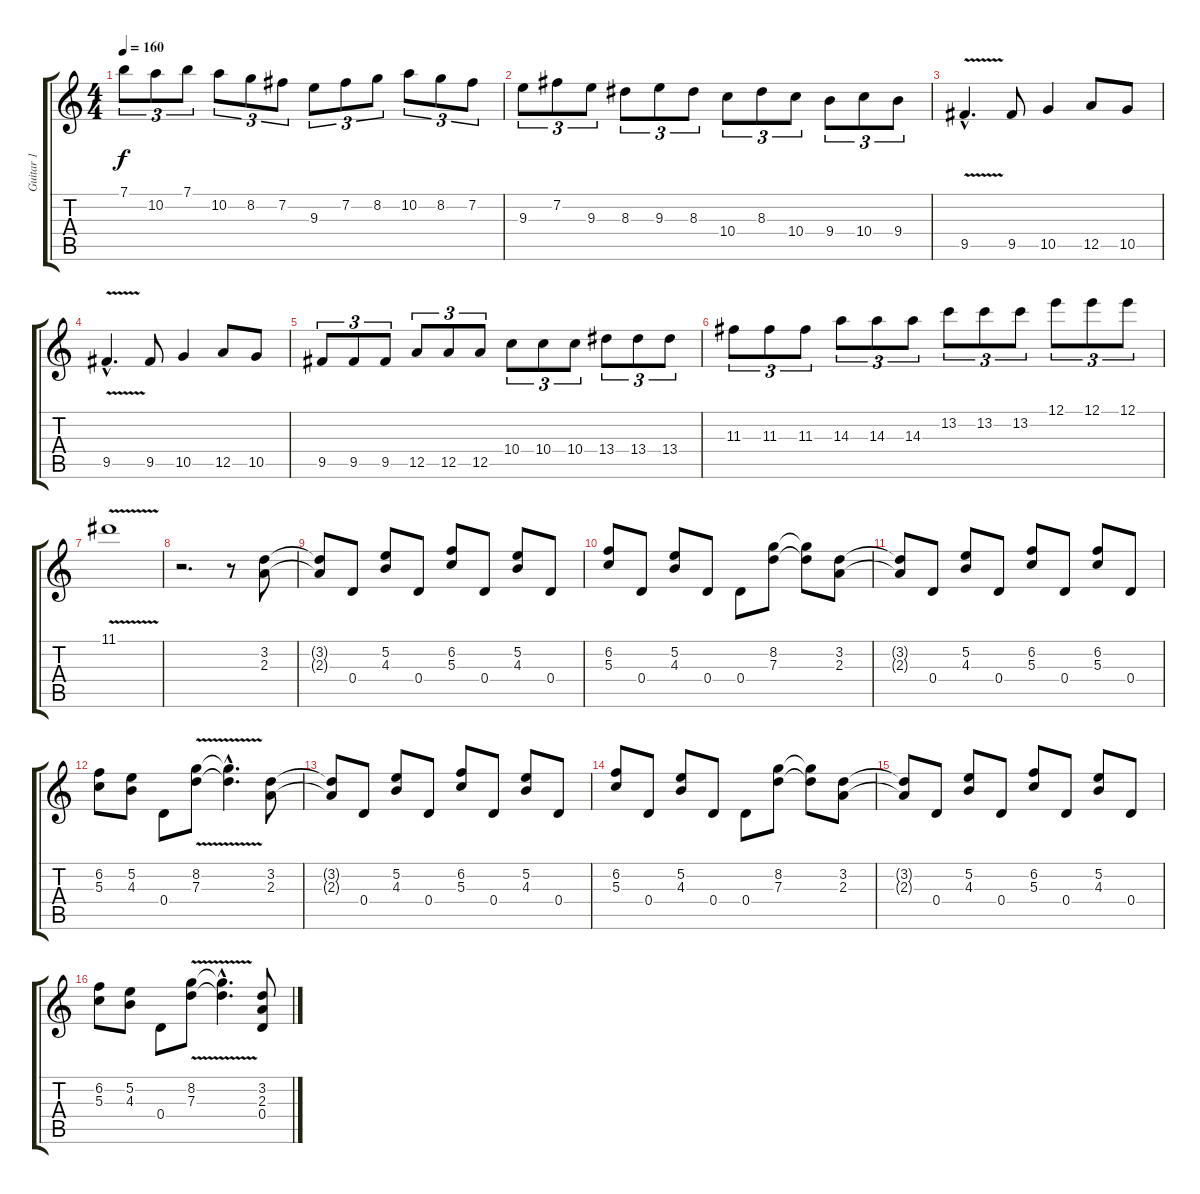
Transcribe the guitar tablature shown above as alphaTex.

\track ("Guitar 1" "Guitar 1") {instrument distortionguitar}
\staff {score tabs}
\tuning (E4 B3 G3 D3 A2 E2) {hide}
\ts (4 4)
\tempo 160
\clef g2
\ks c
7.1.8{tu (3 2) dy f} 10.2.8{tu (3 2)} 7.1.8{tu (3 2)} 10.2.8{tu (3 2)} 8.2.8{tu (3 2)} 7.2.8{tu (3 2)} 9.3.8{tu (3 2)} 7.2.8{tu (3 2)} 8.2.8{tu (3 2)} 10.2.8{tu (3 2)} 8.2.8{tu (3 2)} 7.2.8{tu (3 2)} |
9.3.8{tu (3 2)} 7.2.8{tu (3 2)} 9.3.8{tu (3 2)} 8.3.8{tu (3 2)} 9.3.8{tu (3 2)} 8.3.8{tu (3 2)} 10.4.8{tu (3 2)} 8.3.8{tu (3 2)} 10.4.8{tu (3 2)} 9.4.8{tu (3 2)} 10.4.8{tu (3 2)} 9.4.8{tu (3 2)} |
9.5{v hac}.4{d} 9.5.8 10.5.4 12.5.8 10.5.8 |
9.5{v hac}.4{d} 9.5.8 10.5.4 12.5.8 10.5.8 |
9.5.8{tu (3 2)} 9.5.8{tu (3 2)} 9.5.8{tu (3 2)} 12.5.8{tu (3 2)} 12.5.8{tu (3 2)} 12.5.8{tu (3 2)} 10.4.8{tu (3 2)} 10.4.8{tu (3 2)} 10.4.8{tu (3 2)} 13.4.8{tu (3 2)} 13.4.8{tu (3 2)} 13.4.8{tu (3 2)} |
11.3.8{tu (3 2)} 11.3.8{tu (3 2)} 11.3.8{tu (3 2)} 14.3.8{tu (3 2)} 14.3.8{tu (3 2)} 14.3.8{tu (3 2)} 13.2.8{tu (3 2)} 13.2.8{tu (3 2)} 13.2.8{tu (3 2)} 12.1.8{tu (3 2)} 12.1.8{tu (3 2)} 12.1.8{tu (3 2)} |
11.1{v}.1 |
r.2{d} r.8 (3.2 2.3).8 |
(3.2{t} 2.3{t}).8 0.4.8 (5.2 4.3).8 0.4.8 (6.2 5.3).8 0.4.8 (5.2 4.3).8 0.4.8 |
(6.2 5.3).8 0.4.8 (5.2 4.3).8 0.4.8 0.4.8 (8.2 7.3).8 (8.2{t} 7.3{t}).8 (3.2 2.3).8 |
(3.2{t} 2.3{t}).8 0.4.8 (5.2 4.3).8 0.4.8 (6.2 5.3).8 0.4.8 (6.2 5.3).8 0.4.8 |
(6.2 5.3).8 (5.2 4.3).8 0.4.8 (8.2 7.3{v}).8 (8.2{hac t} 7.3{hac t}).4{d} (3.2 2.3).8 |
(3.2{t} 2.3{t}).8 0.4.8 (5.2 4.3).8 0.4.8 (6.2 5.3).8 0.4.8 (5.2 4.3).8 0.4.8 |
(6.2 5.3).8 0.4.8 (5.2 4.3).8 0.4.8 0.4.8 (8.2 7.3).8 (8.2{t} 7.3{t}).8 (3.2 2.3).8 |
(3.2{t} 2.3{t}).8 0.4.8 (5.2 4.3).8 0.4.8 (6.2 5.3).8 0.4.8 (5.2 4.3).8 0.4.8 |
(6.2 5.3).8 (5.2 4.3).8 0.4.8 (8.2 7.3{v}).8 (8.2{hac t} 7.3{hac t}).4{d} (3.2 2.3 0.4).8
